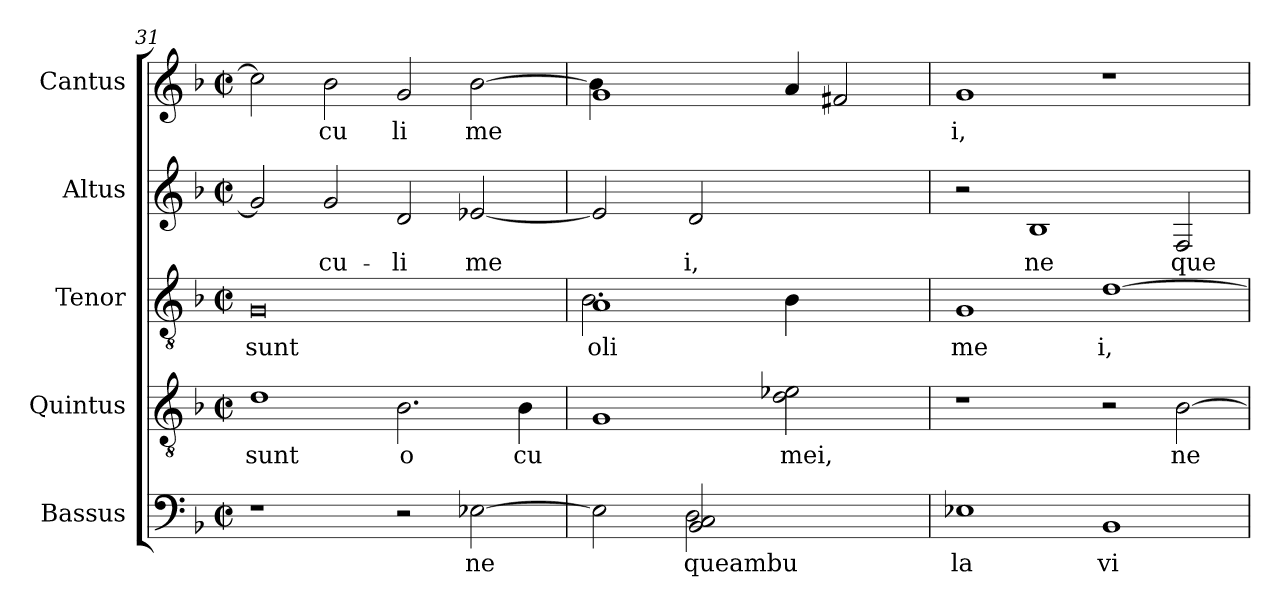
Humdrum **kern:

**kern	**text	**kern	**text	**kern	**text	**kern	**text	**kern	**text
*part5	*part5	*part4	*part4	*part3	*part3	*part2	*part2	*part1	*part1
*staff5	*staff5	*staff4	*staff4	*staff3	*staff3	*staff2	*staff2	*staff1	*staff1
*I"Bassus	*	*I"Quintus	*	*I"Tenor	*	*I"Altus	*	*I"Cantus	*
*clefF4	*	*clefGv2	*	*clefGv2	*	*clefG2	*	*clefG2	*
*k[b-]	*	*k[b-]	*	*k[b-]	*	*k[b-]	*	*k[b-]	*
*F:	*	*F:	*	*F:	*	*F:	*	*F:	*
*M2/2	*	*M2/2	*	*M2/2	*	*M2/2	*	*M2/2	*
*met(c|)	*	*met(c|)	*	*met(c|)	*	*met(c|)	*	*met(c|)	*
=31	=31	=31	=31	=31	=31	=31	=31	=31	=31
!	!	!	!LO:LY:b:cj	!	!LO:LY:b:cj	!	!LO:LY:b:cj	!	!LO:LY:b:cj
1r	.	1d	sunt	0G	sunt	2g/]	--	2cc\]	.
!	!	!	!	!	!	!	!LO:LY:b:cj	!	!LO:LY:b:cj
.	.	.	.	.	.	2g/	-cu-	2b-\	cu
!	!	!	!LO:LY:b:cj	!	!	!	!LO:LY:b:cj	!	!LO:LY:b:cj
2r	.	2.B-\	o	.	.	2d/	-li	2g/	li
!	!LO:LY:b:cj	!	!	!	!	!	!LO:LY:b:cj	!	!LO:LY:b:cj
[>2E-X\	ne	.	.	.	.	[<2e-X/	me-	[>2b-\	me
!	!	!	!LO:LY:b:cj	!	!	!	!	!	!
.	.	4B-\	cu	.	.	.	.	.	.
=32	=32	=32	=32	=32	=32	=32	=32	=32	=32
!	!LO:LY:b:cj	!	!	!	!LO:LY:b:cj	!	!LO:LY:b:cj	!	!LO:LY:b:cj
*^	*	*	*	*^	*	*	*	*^	*
2E-\]	2ryy	.	1G	.	1A	2.B-\	oli	2e-/]	--	1g	4b-\]	.
.	.	.	.	.	.	.	.	.	.	.	1.ryy	.
!	!	!LO:LY:b:cj	!	!	!	!	!	!	!LO:LY:b:cj	!	!	!
2C/ 2BB-/	2D\	queambu	.	.	.	.	.	2d/	-i,	.	.	.
.	.	.	.	.	.	2ryy	.	.	.	.	.	.
!	!	!	!	!LO:LY:b:cj	!	!	!LO:LY:b:cj	!	!	!	!	!LO:LY:b:cj
2.ryy	2.ryy	.	2e-\ 2d\	mei,	4B-\	.	.	2.ryy	.	4a/	.	.
!	!	!	!	!	!	!	!	!	!	!	!	!LO:LY:b:cj
.	.	.	.	.	2ryy	2ryy	.	.	.	2f#/	.	.
.	.	.	4ryy	.	.	.	.	.	.	.	.	.
*v	*v	*	*	*	*v	*v	*	*	*	*v	*v	*
!!LO:PB:g=z
=33	=33	=33	=33	=33	=33	=33	=33	=33	=33
!	!LO:LY:b:cj	!	!	!	!LO:LY:b:cj	!	!	!	!LO:LY:b:cj
1E-	la	1r	.	1G	me	2r	.	1g	i,
!	!	!	!	!	!	!	!LO:LY:b:cj	!	!
.	.	.	.	.	.	1B-	ne	.	.
!	!LO:LY:b:cj	!	!	!	!LO:LY:b:cj	!	!	!	!
1BB-	vi	2r	.	[>1d	i,	.	.	1r	.
!	!	!	!LO:LY:b:cj	!	!	!	!LO:LY:b:cj	!	!
.	.	[>2B-\	ne	.	.	2F/	que	.	.
=	=	=	=	=	=	=	=	=	=
*-	*-	*-	*-	*-	*-	*-	*-	*-	*-
